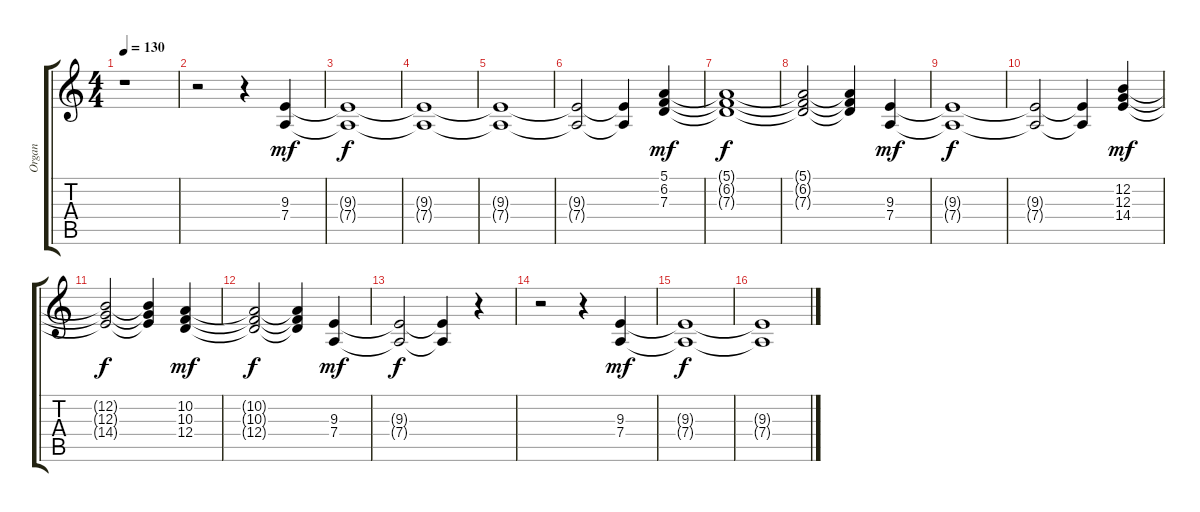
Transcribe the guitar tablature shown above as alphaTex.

\track ("Organ " "Organ ") {instrument rockorgan}
\staff {score tabs}
\tuning (E4 B3 G3 D3 A2 E2) {hide}
\ts (4 4)
\tempo 130
\clef g2
\ks c
r.1{dy mf instrument rockorgan} |
r.2 r.4 (9.3 7.4).4 |
(9.3{t} 7.4{t}).1{dy f} |
(9.3{t} 7.4{t}).1 |
(9.3{t} 7.4{t}).1 |
(9.3{t} 7.4{t}).2 (9.3{t} 7.4{t}).4 (5.1 6.2 7.3).4{dy mf} |
(5.1{t} 6.2{t} 7.3{t}).1{dy f} |
(5.1{t} 6.2{t} 7.3{t}).2 (5.1{t} 6.2{t} 7.3{t}).4 (9.3 7.4).4{dy mf} |
(9.3{t} 7.4{t}).1{dy f} |
(9.3{t} 7.4{t}).2 (9.3{t} 7.4{t}).4 (12.2 12.3 14.4).4{dy mf} |
(12.2{t} 12.3{t} 14.4{t}).2{dy f} (12.2{t} 12.3{t} 14.4{t}).4 (10.2 10.3 12.4).4{dy mf} |
(10.2{t} 10.3{t} 12.4{t}).2{dy f} (10.2{t} 10.3{t} 12.4{t}).4 (9.3 7.4).4{dy mf} |
(9.3{t} 7.4{t}).2{dy f} (9.3{t} 7.4{t}).4 r.4 |
r.2 r.4 (9.3 7.4).4{dy mf} |
(9.3{t} 7.4{t}).1{dy f} |
(9.3{t} 7.4{t}).1
